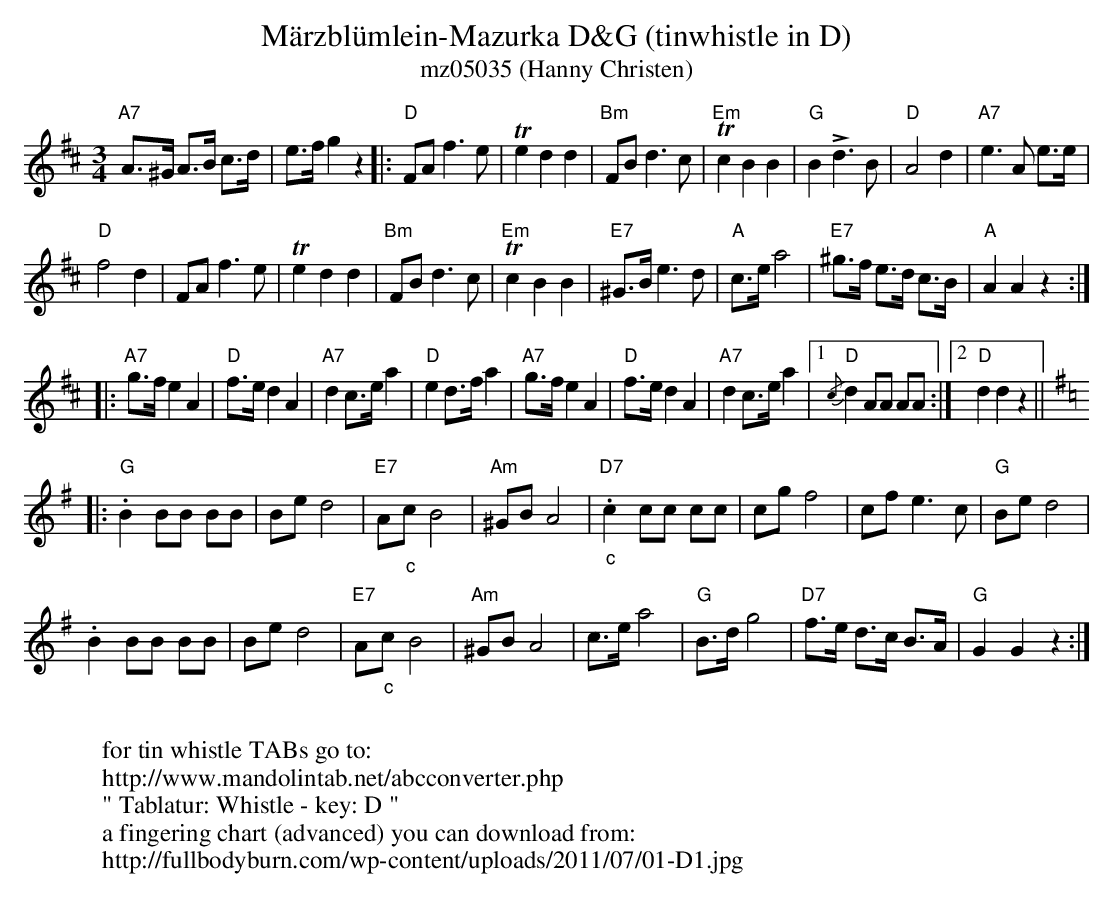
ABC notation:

X:1
T:M\"arzbl\"umlein-Mazurka D&G (tinwhistle in D)
T:mz05035 (Hanny Christen)
M:3/4
L:1/8
K:D transpose=12
"A7"A>^G A>B c>d | e>fg2z2 |: "D"FA f3e | Te2d2d2 | "Bm"FBd3c | "Em"Tc2B2B2 | "G"B2!>!d3B | "D"A4d2 | "A7"e3A e>e |
"D"f4d2 | FAf3e | Te2d2d2 | "Bm"FBd3c | "Em"Tc2B2B2 | "E7"^G>Be3d | "A"c>ea4 | "E7"^g>f e>d c>B | "A"A2A2z2 ::
"A7"g>fe2A2 | "D"f>ed2A2 | "A7"d2c>ea2 | "D"e2d>fa2 | "A7"g>fe2A2 | "D"f>ed2A2 | "A7"d2c>ea2 |1 "D"{/c}d2 AA AA :|2 "D"d2d2z2 || [K:G]
|:"G".B2 BB BB | Bed4 | "E7"A"_c"cB4 | "Am"^GBA4 | "D7""_c".c2 cc cc | cgf4 | cfe3c | "G"Bed4 |
.B2 BB BB | Bed4 | "E7"A"_c"cB4 | "Am"^GBA4 | c>ea4 | "G"B>dg4 | "D7"f>e d>c B>A | "G"G2G2z2 :|
W:
W:for tin whistle TABs go to:
W:http://www.mandolintab.net/abcconverter.php
W:" Tablatur: Whistle - key: D "
W:a fingering chart (advanced) you can download from:
W:http://fullbodyburn.com/wp-content/uploads/2011/07/01-D1.jpg
